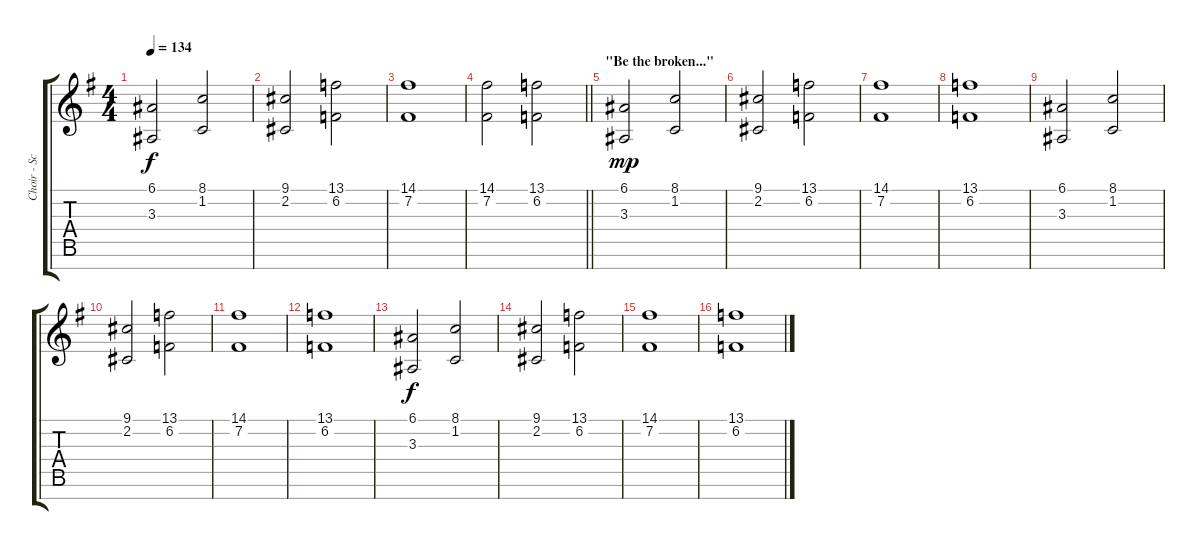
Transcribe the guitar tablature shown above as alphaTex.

\track ("Choir - Schola Cantorum" "Choir - Sc") {instrument choiraahs}
\staff {score tabs}
\tuning (E4 B3 G3 D3 A2 E2 B1) {hide}
\ts (4 4)
\tempo 134
\clef g2
\ks g
(6.1 3.3).2{dy f} (8.1 1.2).2 |
(9.1 2.2).2 (13.1 6.2).2 |
(14.1 7.2).1 |
\barLineRight lightlight
(14.1 7.2).2 (13.1 6.2).2 |
\section ("" "\"Be the broken...\"")
(6.1 3.3).2{dy mp volume 11} (8.1 1.2).2 |
(9.1 2.2).2 (13.1 6.2).2 |
(14.1 7.2).1 |
(13.1 6.2).1 |
(6.1 3.3).2 (8.1 1.2).2 |
(9.1 2.2).2 (13.1 6.2).2 |
(14.1 7.2).1 |
(13.1 6.2).1 |
(6.1 3.3).2{dy f volume 13} (8.1 1.2).2 |
(9.1 2.2).2 (13.1 6.2).2 |
(14.1 7.2).1 |
(13.1 6.2).1
